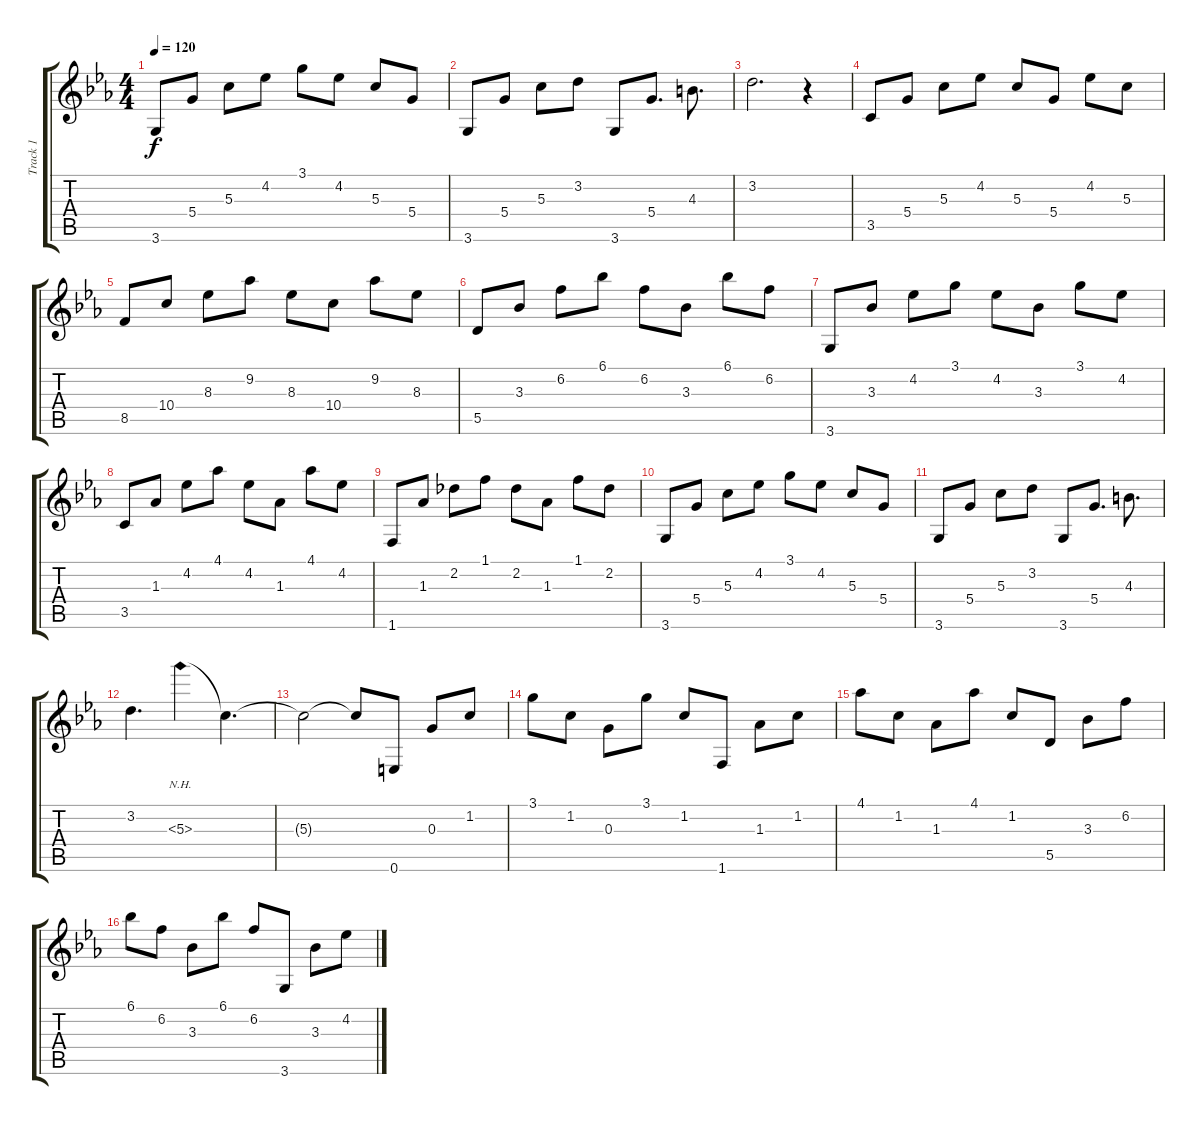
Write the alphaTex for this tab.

\track ("Track 1" "Track 1") {instrument acousticguitarnylon}
\staff {score tabs}
\tuning (E4 B3 G3 D3 A2 E2) {hide}
\ts (4 4)
\tempo 120
\clef g2
\ks cminor
3.6.8{dy f} 5.4.8 5.3.8 4.2.8 3.1.8 4.2.8 5.3.8 5.4.8 |
3.6.8 5.4.8 5.3.8 3.2.8 3.6.8 5.4.8{d} 4.3.8{d} |
3.2.2{d} r.4 |
3.5.8 5.4.8 5.3.8 4.2.8 5.3.8 5.4.8 4.2.8 5.3.8 |
8.5.8 10.4.8 8.3.8 9.2.8 8.3.8 10.4.8 9.2.8 8.3.8 |
5.5.8 3.3.8 6.2.8 6.1.8 6.2.8 3.3.8 6.1.8 6.2.8 |
3.6.8 3.3.8 4.2.8 3.1.8 4.2.8 3.3.8 3.1.8 4.2.8 |
3.5.8 1.3.8 4.2.8 4.1.8 4.2.8 1.3.8 4.1.8 4.2.8 |
1.6.8 1.3.8 2.2.8 1.1.8 2.2.8 1.3.8 1.1.8 2.2.8 |
3.6.8 5.4.8 5.3.8 4.2.8 3.1.8 4.2.8 5.3.8 5.4.8 |
3.6.8 5.4.8 5.3.8 3.2.8 3.6.8 5.4.8{d} 4.3.8{d} |
3.2.4{d} 5.3{nh}.4 5.3{t}.4{d} |
5.3{t}.2 5.3{t}.8 0.6.8 0.3.8 1.2.8 |
3.1.8 1.2.8 0.3.8 3.1.8 1.2.8 1.6.8 1.3.8 1.2.8 |
4.1.8 1.2.8 1.3.8 4.1.8 1.2.8 5.5.8 3.3.8 6.2.8 |
6.1.8 6.2.8 3.3.8 6.1.8 6.2.8 3.6.8 3.3.8 4.2.8
